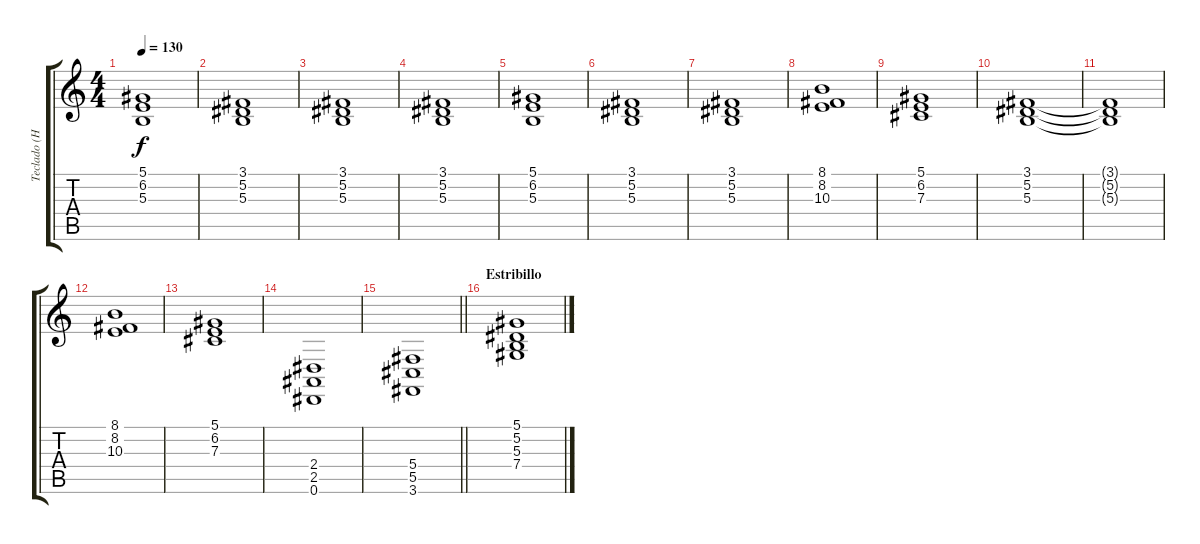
\track ("Teclado (H. Bistolfi)" "Teclado (H") {instrument choiraahs}
\staff {score tabs}
\tuning (Eb4 Bb3 Gb3 Db3 Ab2 Eb2) {hide}
\ts (4 4)
\tempo 130
\clef g2
\ks c
(5.1 6.2 5.3).1{dy f} |
(3.1 5.2 5.3).1{instrument drawbarorgan} |
(3.1 5.2 5.3).1 |
(3.1 5.2 5.3).1 |
(5.1 6.2 5.3).1{instrument drawbarorgan} |
(3.1 5.2 5.3).1 |
(3.1 5.2 5.3).1 |
(8.1 8.2 10.3).1 |
(5.1 6.2 7.3).1 |
(3.1 5.2 5.3).1 |
(3.1{t} 5.2{t} 5.3{t}).1 |
(8.1 8.2 10.3).1 |
(5.1 6.2 7.3).1 |
(2.4 2.5 0.6).1 |
\barLineRight lightlight
(5.4 5.5 3.6).1 |
\section ("" "Estribillo")
(5.1 5.2 5.3 7.4).1{instrument choiraahs}
